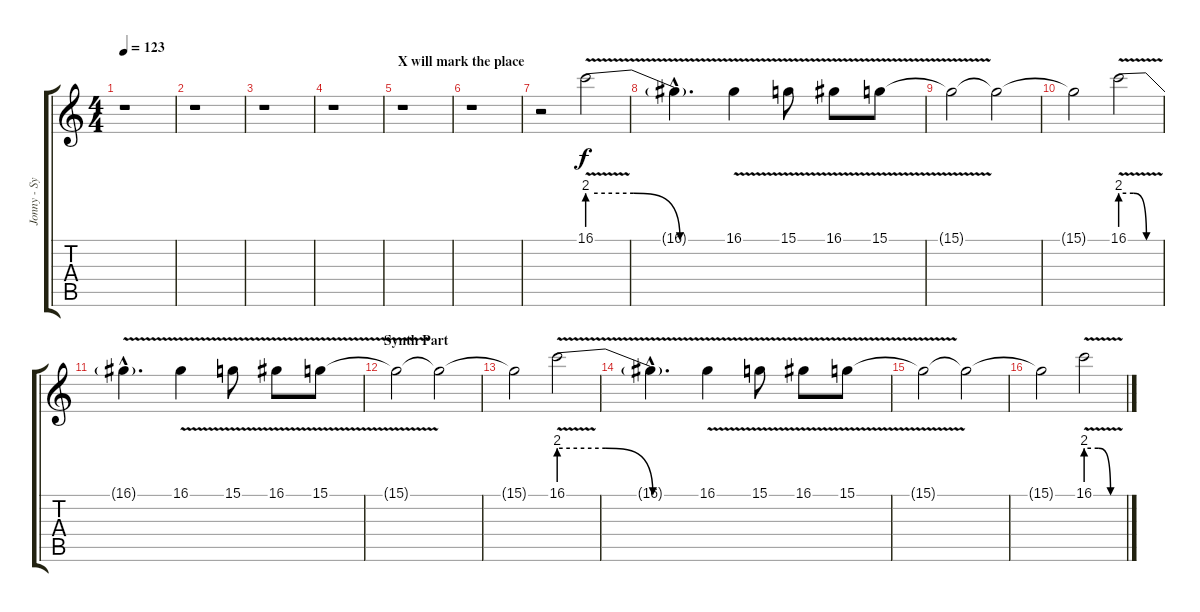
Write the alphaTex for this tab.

\track ("Jonny - Synth" "Jonny - Sy") {instrument pad8sweep}
\staff {score tabs}
\tuning (E4 B3 G3 D3 A2 E2) {hide}
\ts (4 4)
\tempo 123
\clef g2
\ks c
r.1{dy f} |
r.1 |
r.1 |
r.1 |
\section ("" "X will mark the place")
r.1 |
r.1 |
r.2 16.1{be (custom 0 8 20 8 40 0 60 0) v}.2 |
16.1{hac t}.4{d} 16.1{v}.4 15.1{v}.8 16.1{v}.8 15.1{v}.8 |
15.1{t}.2 15.1{t}.2 |
15.1{t}.2 16.1{be (custom 0 8 20 8 40 0 60 0) v}.2 |
16.1{hac t}.4{d} 16.1{v}.4 15.1{v}.8 16.1{v}.8 15.1{v}.8 |
\section ("" "Synth Part")
15.1{t}.2 15.1{t}.2 |
15.1{t}.2 16.1{be (custom 0 8 20 8 40 0 60 0) v}.2 |
16.1{hac t}.4{d} 16.1{v}.4 15.1{v}.8 16.1{v}.8 15.1{v}.8 |
15.1{t}.2 15.1{t}.2 |
15.1{t}.2 16.1{be (custom 0 8 20 8 40 0 60 0) v}.2
